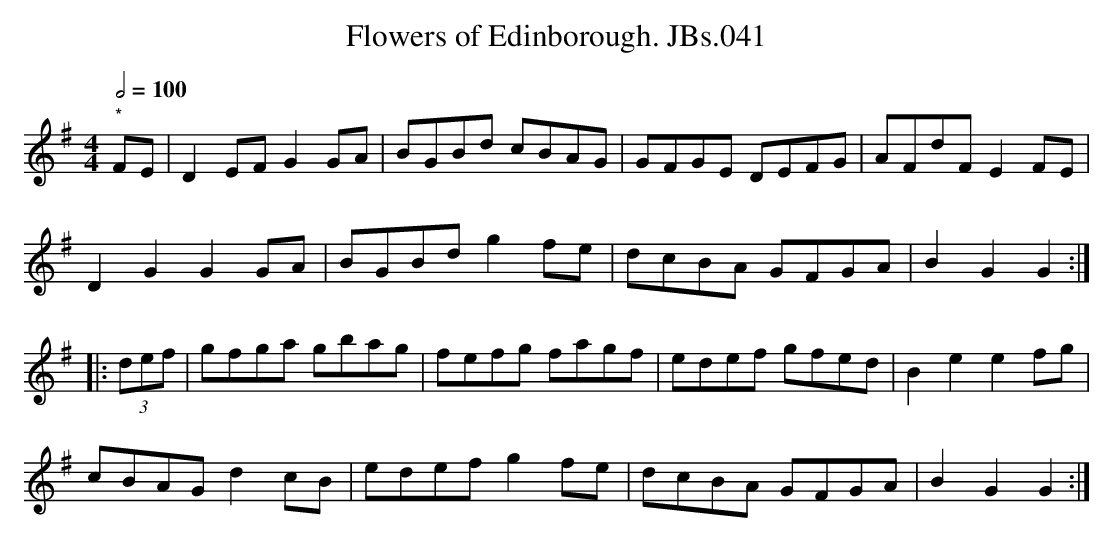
X:1
T:Flowers of Edinborough. JBs.041
M:4/4
L:1/8
Q:1/2=100
K:G
"*"FE|D2EF G2GA|BGBd cBAG|GFGE DEFG|AFdF E2FE|
D2G2G2GA|BGBd g2fe|dcBA GFGA|B2G2G2:|
|:(3def|gfga gbag|fefg fagf|edef gfed|B2e2e2fg|
cBAG d2cB|edefg2fe|dcBA GFGA|B2G2G2:|
